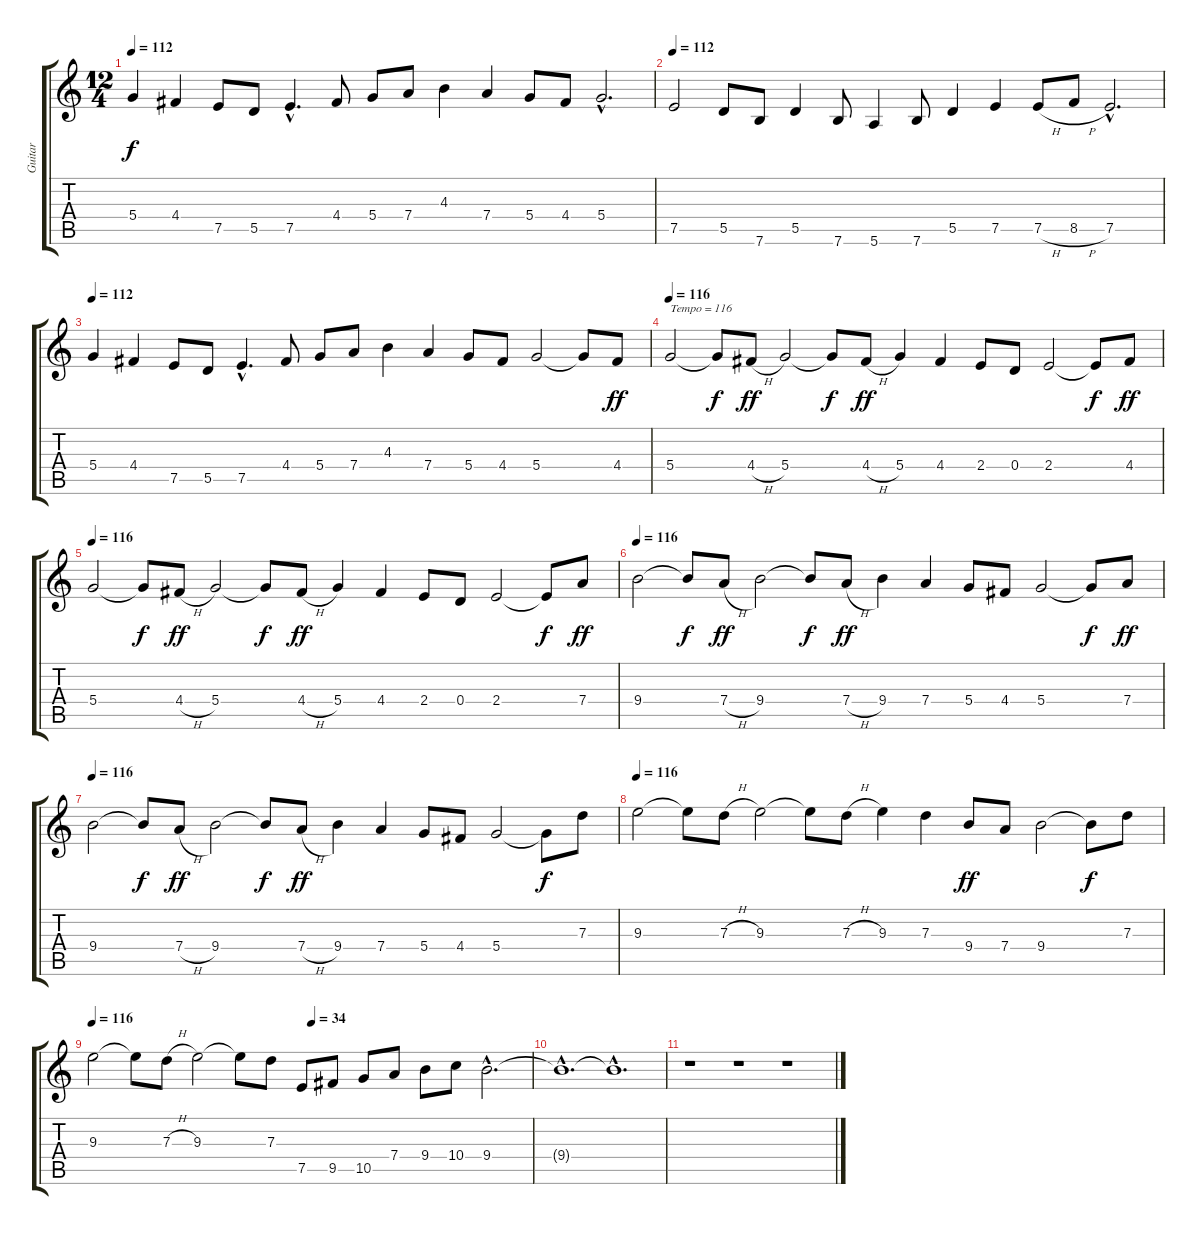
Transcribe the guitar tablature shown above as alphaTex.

\track ("Guitar" "Guitar") {instrument distortionguitar}
\staff {score tabs}
\tuning (E4 B3 G3 D3 A2 E2) {hide}
\ts (12 4)
\tempo 112
\clef g2
\ks c
5.4.4{dy f} 4.4.4 7.5.8 5.5.8 7.5{hac}.4{d} 4.4.8 5.4.8 7.4.8 4.3.4 7.4.4 5.4.8 4.4.8 5.4{hac}.2{d} |
\tempo 112
7.5.2 5.5.8 7.6.8 5.5.4 7.6.8 5.6.4 7.6.8 5.5.4 7.5.4 7.5{h}.8 8.5{h}.8 7.5{hac}.2{d} |
\tempo 112
5.4.4 4.4.4 7.5.8 5.5.8 7.5{hac}.4{d} 4.4.8 5.4.8 7.4.8 4.3.4 7.4.4 5.4.8 4.4.8 5.4.2 5.4{t}.8 4.4.8{dy ff} |
\tempo 116
5.4.2{txt "Tempo = 116"} 5.4{t}.8{dy f} 4.4{h}.8{dy ff} 5.4.2 5.4{t}.8{dy f} 4.4{h}.8{dy ff} 5.4.4 4.4.4 2.4.8 0.4.8 2.4.2 2.4{t}.8{dy f} 4.4.8{dy ff} |
\tempo 116
5.4.2 5.4{t}.8{dy f} 4.4{h}.8{dy ff} 5.4.2 5.4{t}.8{dy f} 4.4{h}.8{dy ff} 5.4.4 4.4.4 2.4.8 0.4.8 2.4.2 2.4{t}.8{dy f} 7.4.8{dy ff} |
\tempo 116
9.4.2 9.4{t}.8{dy f} 7.4{h}.8{dy ff} 9.4.2 9.4{t}.8{dy f} 7.4{h}.8{dy ff} 9.4.4 7.4.4 5.4.8 4.4.8 5.4.2 5.4{t}.8{dy f} 7.4.8{dy ff} |
\tempo 116
9.4.2 9.4{t}.8{dy f} 7.4{h}.8{dy ff} 9.4.2 9.4{t}.8{dy f} 7.4{h}.8{dy ff} 9.4.4 7.4.4 5.4.8 4.4.8 5.4.2 5.4{t}.8{dy f} 7.3.8 |
\tempo 116
9.3.2 9.3{t}.8 7.3{h}.8 9.3.2 9.3{t}.8 7.3{h}.8 9.3.4 7.3.4 9.4.8{dy ff} 7.4.8 9.4.2 9.4{t}.8{dy f} 7.3.8 |
\tempo 116
\tempo (34 0.5)
9.3.2 9.3{t}.8 7.3{h}.8 9.3.2 9.3{t}.8 7.3.8 7.5.8 9.5.8 10.5.8 7.4.8 9.4.8 10.4.8 9.4{hac}.2{d} |
9.4{hac t}.1{d} 9.4{hac t}.1{d} |
r.1 r.1 r.1
